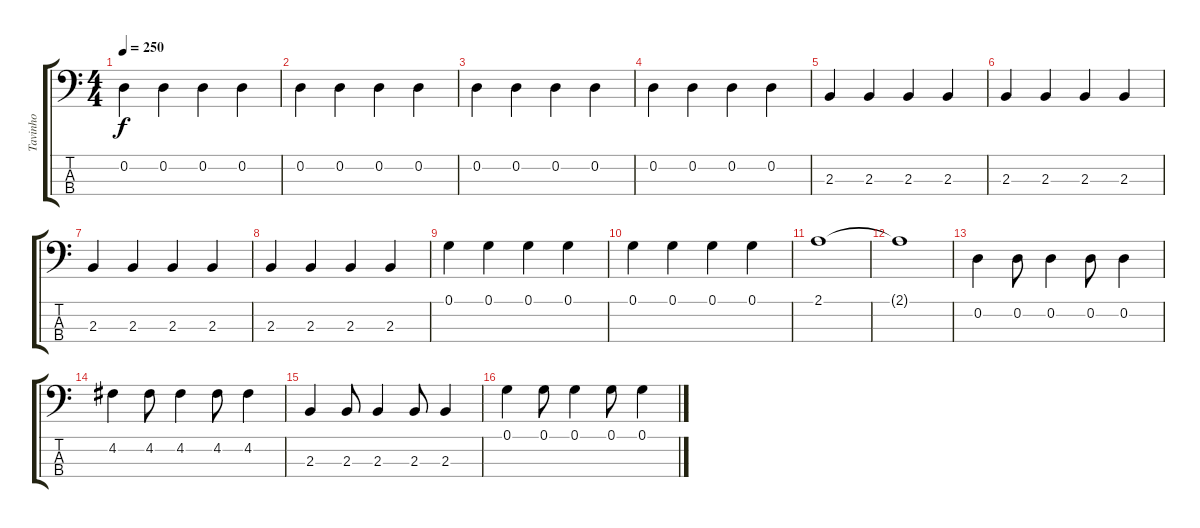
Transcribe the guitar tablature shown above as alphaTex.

\track ("Tavinho" "Tavinho") {instrument electricbasspick}
\staff {score tabs}
\tuning (G2 D2 A1 E1) {hide}
\ts (4 4)
\tempo 250
\clef f4
\ks c
0.2.4{dy f} 0.2.4 0.2.4 0.2.4 |
0.2.4 0.2.4 0.2.4 0.2.4 |
0.2.4 0.2.4 0.2.4 0.2.4 |
0.2.4 0.2.4 0.2.4 0.2.4 |
2.3.4 2.3.4 2.3.4 2.3.4 |
2.3.4 2.3.4 2.3.4 2.3.4 |
2.3.4 2.3.4 2.3.4 2.3.4 |
2.3.4 2.3.4 2.3.4 2.3.4 |
0.1.4 0.1.4 0.1.4 0.1.4 |
0.1.4 0.1.4 0.1.4 0.1.4 |
2.1.1 |
2.1{t}.1 |
0.2.4 0.2.8 0.2.4 0.2.8 0.2.4 |
4.2.4 4.2.8 4.2.4 4.2.8 4.2.4 |
2.3.4 2.3.8 2.3.4 2.3.8 2.3.4 |
0.1.4 0.1.8 0.1.4 0.1.8 0.1.4
